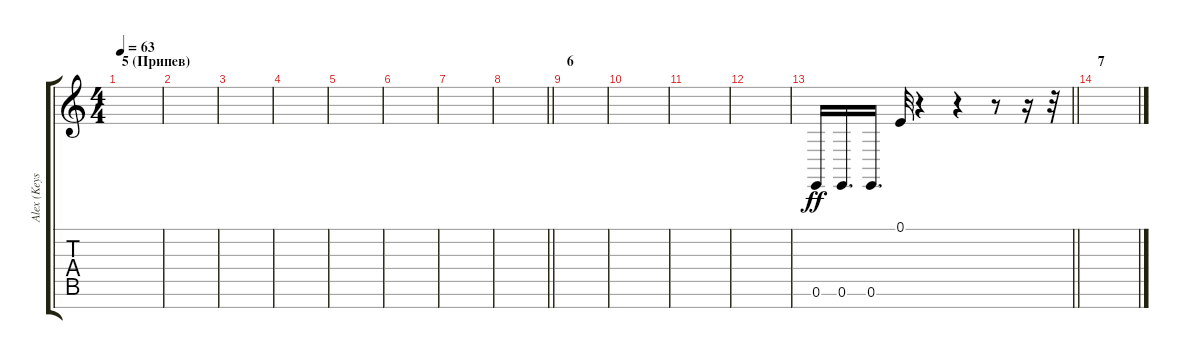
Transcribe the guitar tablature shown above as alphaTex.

\track ("Alex (Keys)" "Alex (Keys") {instrument shamisen}
\staff {score tabs}
\tuning (E4 B3 G3 D3 A2 E2 B1) {hide}
\ts (4 4)
\section ("" "5 (Припев)")
\tempo 63
\clef g2
\ks c
|
|
|
|
|
|
|
\barLineRight lightlight
|
\section ("" "6")
|
|
|
|
\barLineRight lightlight
0.6.16{dy ff} 0.6.16{d} 0.6.16{d} 0.1.32 r.4 r.4 r.8 r.16 r.32 |
\section ("" "7")
